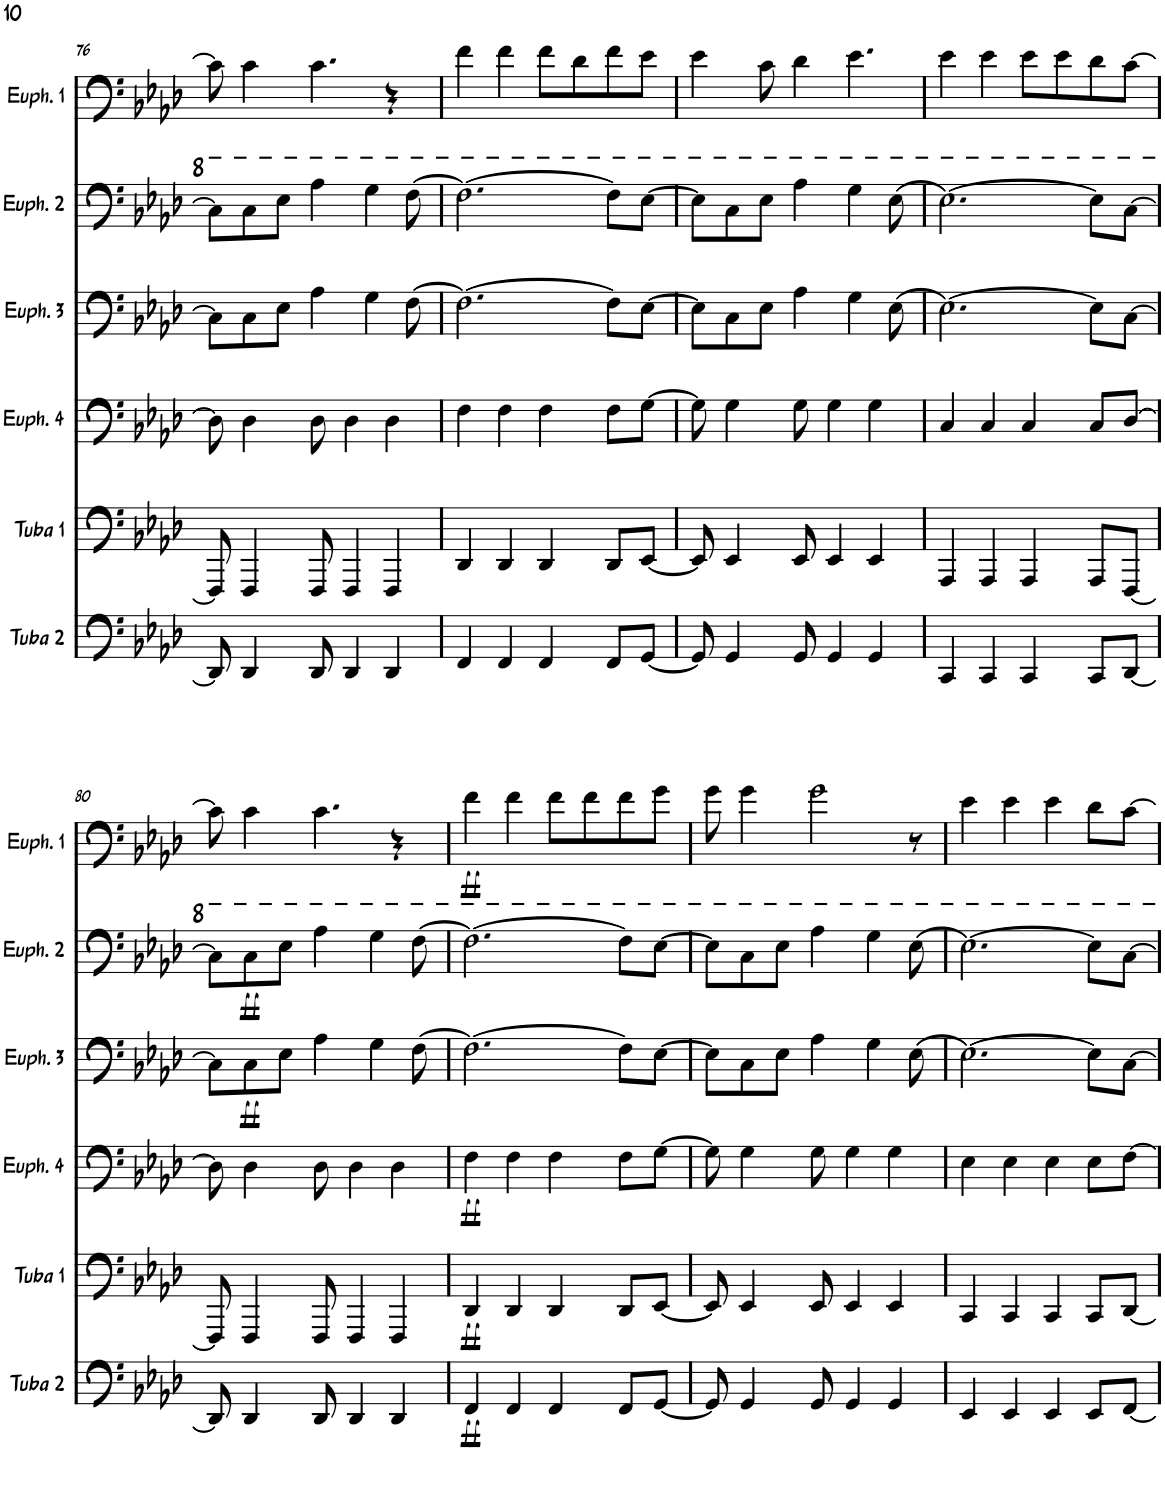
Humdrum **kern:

**kern	**dynam	**kern	**dynam	**kern	**dynam	**kern	**dynam	**kern	**dynam	**kern	**dynam
*part6	*part6	*part5	*part5	*part4	*part4	*part3	*part3	*part2	*part2	*part1	*part1
*staff6	*staff6	*staff5	*staff5	*staff4	*staff4	*staff3	*staff3	*staff2	*staff2	*staff1	*staff1
*I"Tuba 2	*	*I"Tuba 1	*	*I"Euphonium 4	*	*I"Euphonium 3	*	*I"Euphonium 2	*	*I"Euphonium 1	*
*I'Tuba 2	*	*I'Tuba 1	*	*I'Euph. 4	*	*I'Euph. 3	*	*I'Euph. 2	*	*I'Euph. 1	*
!!LO:PB:g=z
*clefF4	*	*clefF4	*	*clefF4	*	*clefF4	*	*clefF4	*	*clefF4	*
*Trd-7c-12	*	*Trd-7c-12	*	*	*	*	*	*	*	*	*
*k[b-e-a-d-]	*	*k[b-e-a-d-]	*	*k[b-e-a-d-]	*	*k[b-e-a-d-]	*	*k[b-e-a-d-]	*	*k[b-e-a-d-]	*
*M4/4	*	*M4/4	*	*M4/4	*	*M4/4	*	*M4/4	*	*M4/4	*
=76	=76	=76	=76	=76	=76	=76	=76	=76	=76	=76	=76
8DD-/]	.	8FFF/]	.	8D-\]	.	8C\L]	.	8c\L]	.	8c\]	.
4DD-/	.	4FFF/	.	4D-\	.	8C\	.	8c\	.	4c\	.
.	.	.	.	.	.	8E-\J	.	8e-\J	.	.	.
8DD-/	.	8FFF/	.	8D-\	.	4A-\	.	4a-\	.	4.c\	.
4DD-/	.	4FFF/	.	4D-\	.	.	.	.	.	.	.
.	.	.	.	.	.	4G\	.	4g\	.	.	.
4DD-/	.	4FFF/	.	4D-\	.	.	.	.	.	4r	.
.	.	.	.	.	.	[8F\	.	[8f\	.	.	.
=77	=77	=77	=77	=77	=77	=77	=77	=77	=77	=77	=77
4FF/	.	4DD-/	.	4F\	.	2.F\_	.	2.f\_	.	4f\	.
4FF/	.	4DD-/	.	4F\	.	.	.	.	.	4f\	.
4FF/	.	4DD-/	.	4F\	.	.	.	.	.	8f\L	.
.	.	.	.	.	.	.	.	.	.	8d-\	.
8FF/L	.	8DD-/L	.	8F\L	.	8F\L]	.	8f\L]	.	8f\	.
[8GG/J	.	[8EE-/J	.	[8G\J	.	[8E-\J	.	[8e-\J	.	8e-\J	.
=78	=78	=78	=78	=78	=78	=78	=78	=78	=78	=78	=78
8GG/]	.	8EE-/]	.	8G\]	.	8E-\L]	.	8e-\L]	.	4e-\	.
4GG/	.	4EE-/	.	4G\	.	8C\	.	8c\	.	.	.
.	.	.	.	.	.	8E-\J	.	8e-\J	.	8c\	.
8GG/	.	8EE-/	.	8G\	.	4A-\	.	4a-\	.	4d-\	.
4GG/	.	4EE-/	.	4G\	.	.	.	.	.	.	.
.	.	.	.	.	.	4G\	.	4g\	.	4.e-\	.
4GG/	.	4EE-/	.	4G\	.	.	.	.	.	.	.
.	.	.	.	.	.	[8E-\	.	[8e-\	.	.	.
=79	=79	=79	=79	=79	=79	=79	=79	=79	=79	=79	=79
4CC/	.	4AAA-/	.	4C/	.	2.E-\_	.	2.e-\_	.	4e-\	.
4CC/	.	4AAA-/	.	4C/	.	.	.	.	.	4e-\	.
4CC/	.	4AAA-/	.	4C/	.	.	.	.	.	8e-\L	.
.	.	.	.	.	.	.	.	.	.	8e-\	.
8CC/L	.	8AAA-/L	.	8C/L	.	8E-\L]	.	8e-\L]	.	8d-\	.
[8DD-/J	.	[8FFF/J	.	[8D-/J	.	[8C\J	.	[8c\J	.	[8c\J	.
!!LO:LB:g=z
=80	=80	=80	=80	=80	=80	=80	=80	=80	=80	=80	=80
8DD-/]	.	8FFF/]	.	8D-\]	.	8C\L]	.	8c\L]	.	8c\]	.
!	!	!	!	!	!	!	!LO:DY:b	!	!LO:DY:b	!	!
4DD-/	.	4FFF/	.	4D-\	.	8C\	ff	8c\	ff	4c\	.
.	.	.	.	.	.	8E-\J	.	8e-\J	.	.	.
8DD-/	.	8FFF/	.	8D-\	.	4A-\	.	4a-\	.	4.c\	.
4DD-/	.	4FFF/	.	4D-\	.	.	.	.	.	.	.
.	.	.	.	.	.	4G\	.	4g\	.	.	.
4DD-/	.	4FFF/	.	4D-\	.	.	.	.	.	4r	.
.	.	.	.	.	.	[8F\	.	[8f\	.	.	.
=81	=81	=81	=81	=81	=81	=81	=81	=81	=81	=81	=81
!	!LO:DY:b	!	!LO:DY:b	!	!LO:DY:b	!	!	!	!	!	!LO:DY:b
4FF/	ff	4DD-/	ff	4F\	ff	2.F\_	.	2.f\_	.	4f\	ff
4FF/	.	4DD-/	.	4F\	.	.	.	.	.	4f\	.
4FF/	.	4DD-/	.	4F\	.	.	.	.	.	8f\L	.
.	.	.	.	.	.	.	.	.	.	8f\	.
8FF/L	.	8DD-/L	.	8F\L	.	8F\L]	.	8f\L]	.	8f\	.
[8GG/J	.	[8EE-/J	.	[8G\J	.	[8E-\J	.	[8e-\J	.	8g\J	.
=82	=82	=82	=82	=82	=82	=82	=82	=82	=82	=82	=82
8GG/]	.	8EE-/]	.	8G\]	.	8E-\L]	.	8e-\L]	.	8g\	.
4GG/	.	4EE-/	.	4G\	.	8C\	.	8c\	.	4g\	.
.	.	.	.	.	.	8E-\J	.	8e-\J	.	.	.
8GG/	.	8EE-/	.	8G\	.	4A-\	.	4a-\	.	2g\	.
4GG/	.	4EE-/	.	4G\	.	.	.	.	.	.	.
.	.	.	.	.	.	4G\	.	4g\	.	.	.
4GG/	.	4EE-/	.	4G\	.	.	.	.	.	.	.
.	.	.	.	.	.	[8E-\	.	[8e-\	.	8r	.
=83	=83	=83	=83	=83	=83	=83	=83	=83	=83	=83	=83
4EE-/	.	4CC/	.	4E-\	.	2.E-\_	.	2.e-\_	.	4e-\	.
4EE-/	.	4CC/	.	4E-\	.	.	.	.	.	4e-\	.
4EE-/	.	4CC/	.	4E-\	.	.	.	.	.	4e-\	.
8EE-/L	.	8CC/L	.	8E-\L	.	8E-\L]	.	8e-\L]	.	8d-\L	.
[8FF/J	.	[8DD-/J	.	[8F\J	.	[8C\J	.	[8c\J	.	[8c\J	.
=	=	=	=	=	=	=	=	=	=	=	=
*-	*-	*-	*-	*-	*-	*-	*-	*-	*-	*-	*-
